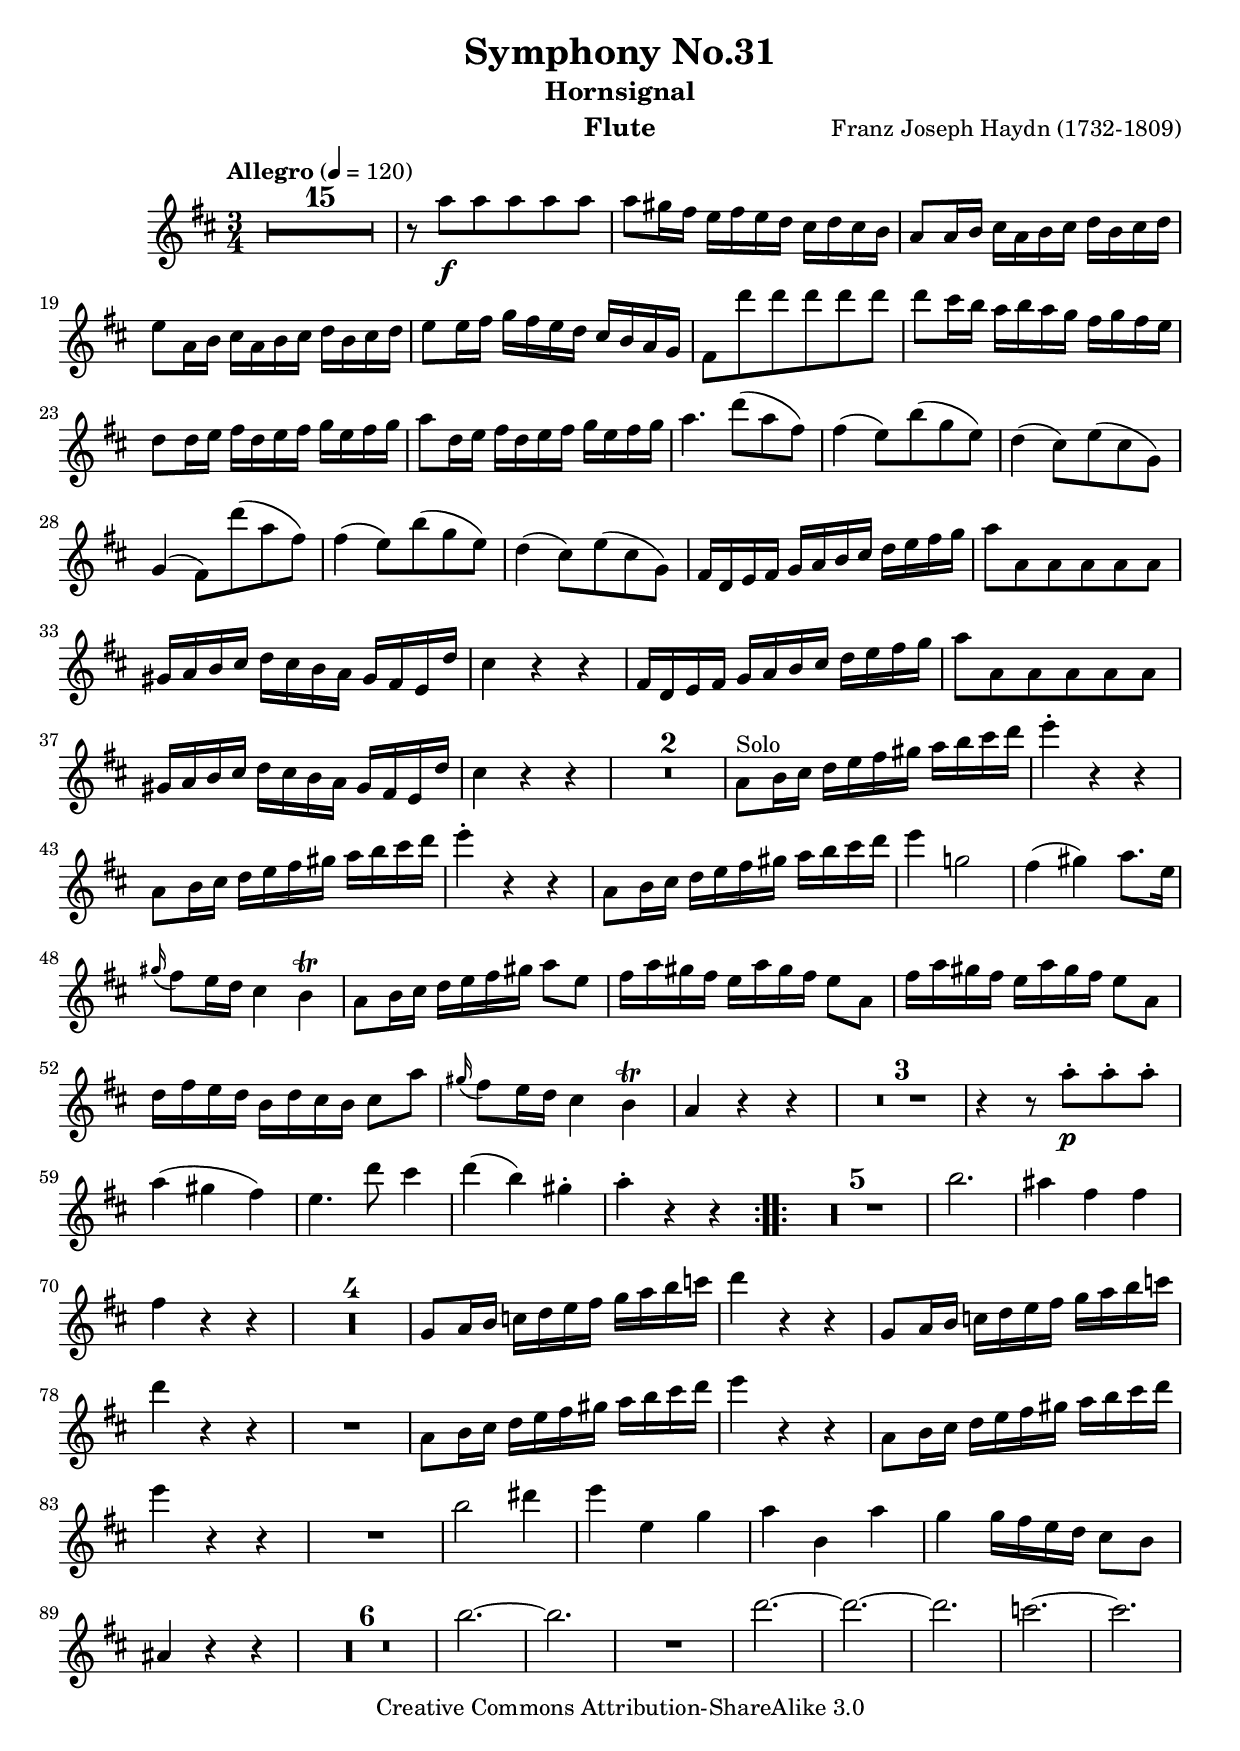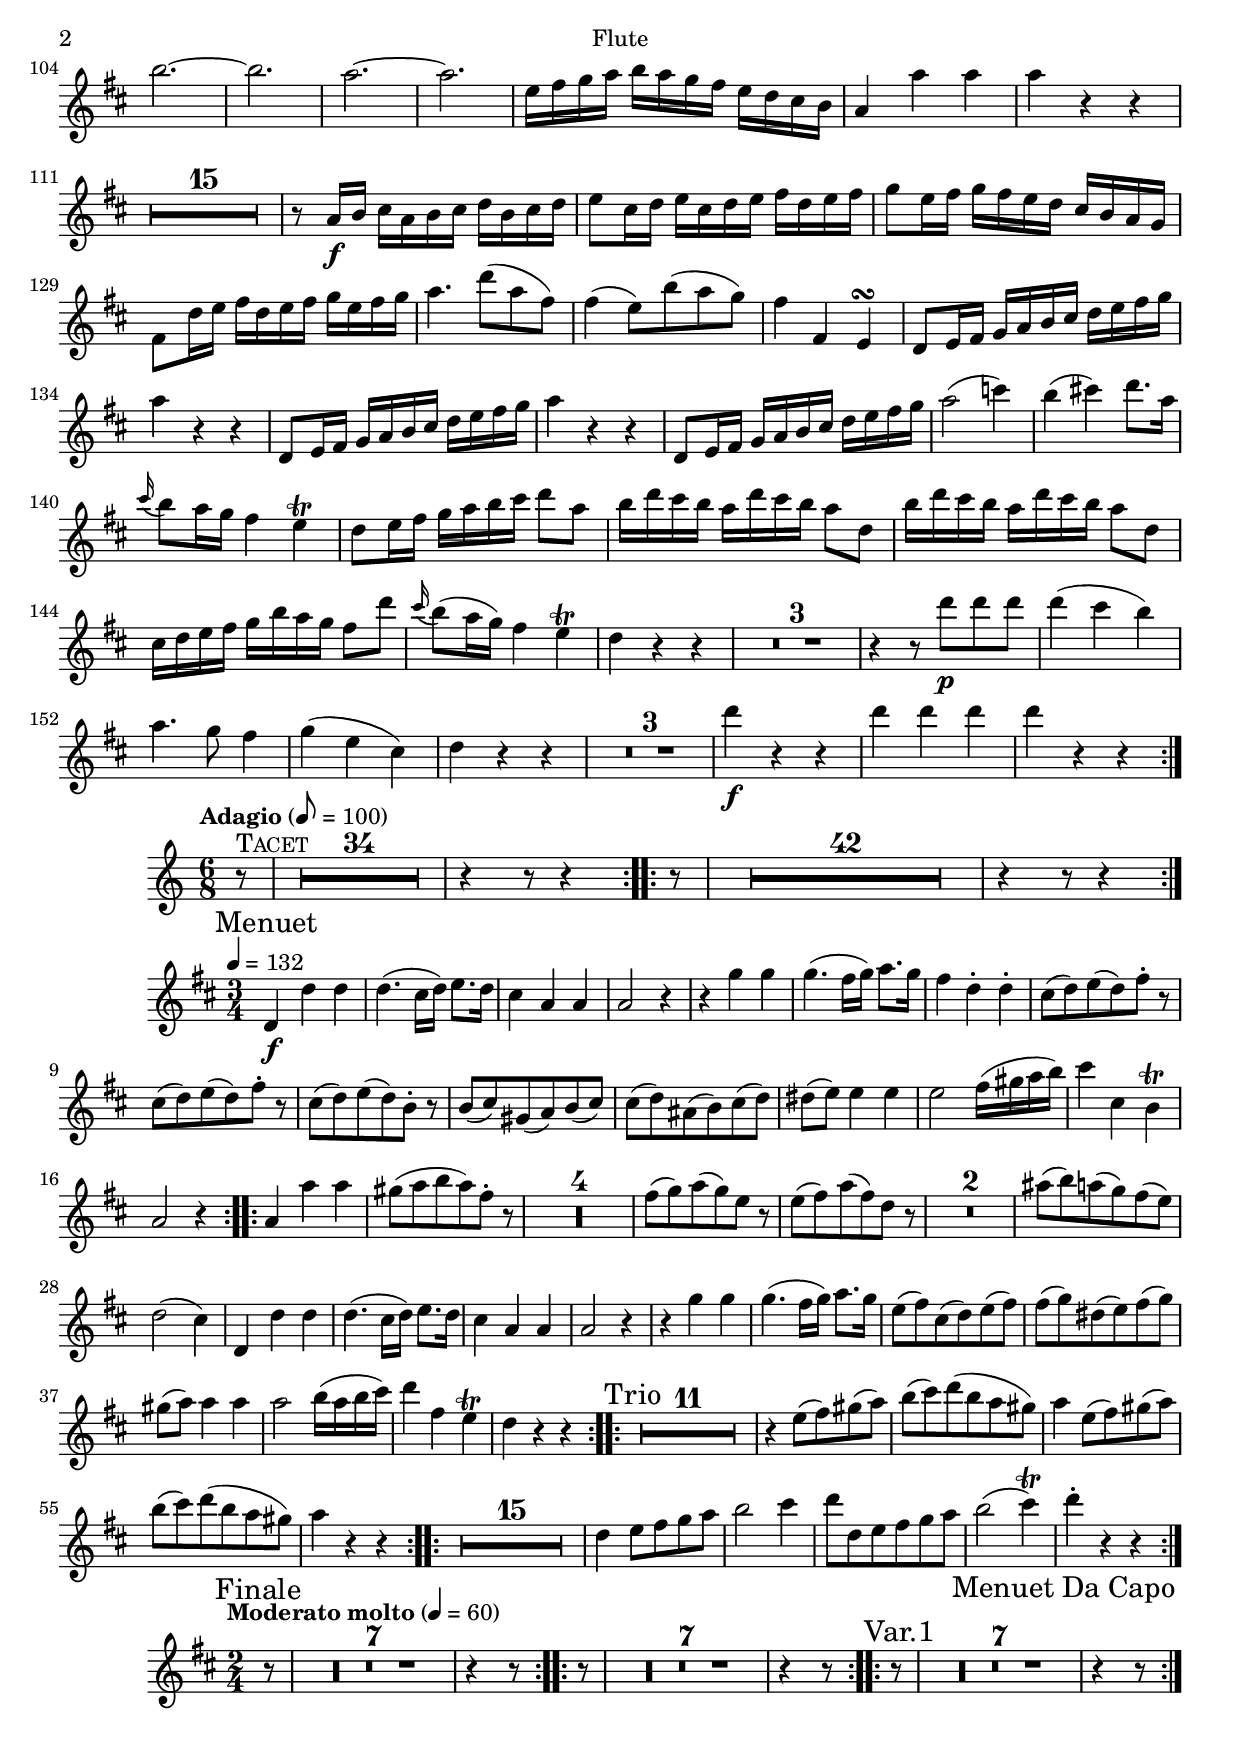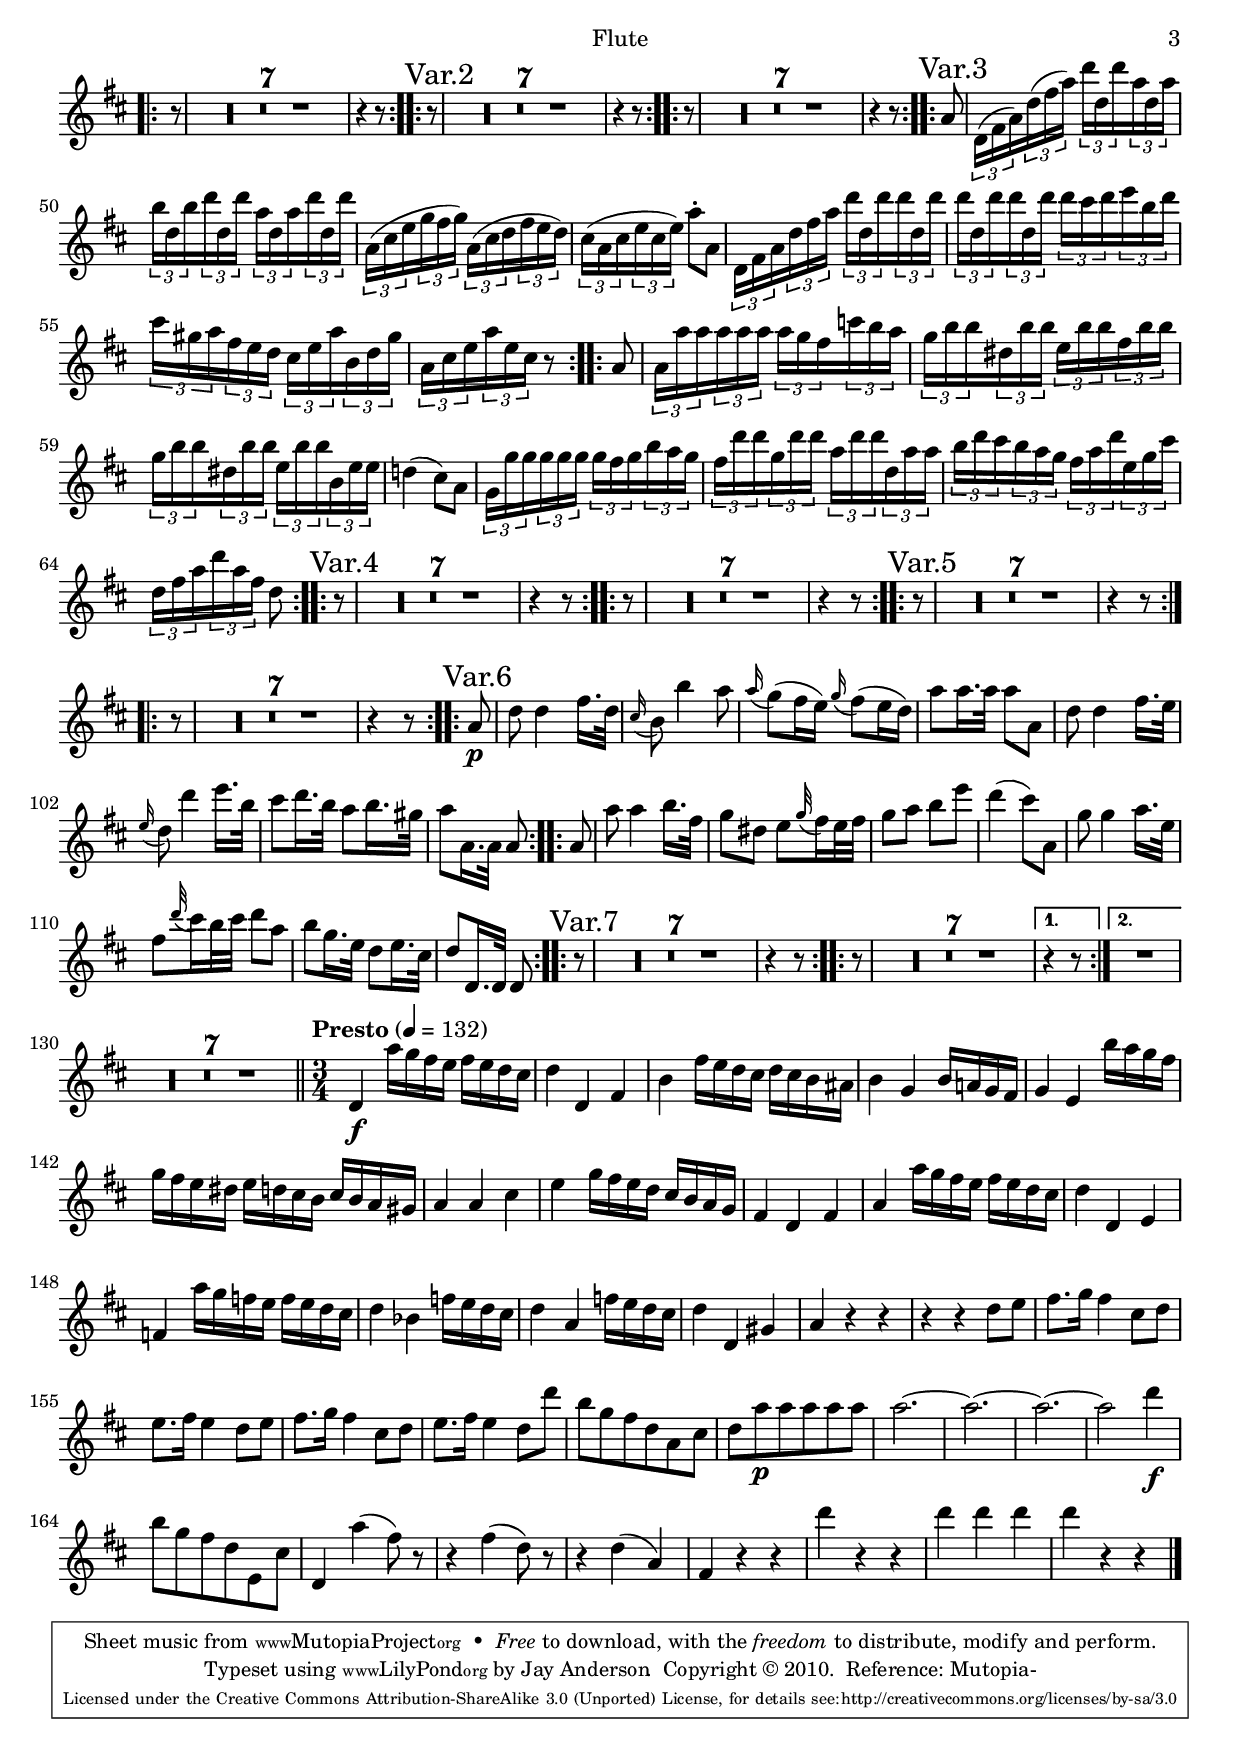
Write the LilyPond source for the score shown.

\version "2.13.16"

\include "defs.ily"
\version "2.13.16"

\include "defs.ily"

fluteMvtI = \relative c'''
{
  \key d \major
  \repeat volta 2
  {
    R2.*15 |
    r8 a\f a a a a |
    a gis16 fis e fis e d cis d cis b |
    a8 a16 b cis a b cis d b cis d |
    e8 a,16 b cis a b cis d b cis d |
    e8 e16 fis g fis e d cis b a g |
    fis8 d'' d d d d |
    d cis16 b a b a g fis g fis e |
    d8 d16 e fis d e fis g e fis g |
    a8 d,16 e fis d e fis g e fis g |
    a4. d8( a fis) |
    fis4( e8) b'( g e) |
    d4( cis8) e( cis g) |
    g4( fis8) d''( a fis) |
    fis4( e8) b'( g e) |
    d4( cis8) e( cis g) |
    fis16 d e fis g a b cis d e fis g |
    a8 a, a a a a |
    gis16 a b cis d cis b a gis fis e d' |
    cis4 r r |
    fis,16 d e fis g a b cis d e fis g |
    a8 a, a a a a |
    gis16 a b cis d cis b a gis fis e d' |
    cis4 r r |
    R2.*2 |
    s1*0^\solo
    \repeat unfold 3
    {
      a8 b16 cis d e fis gis a b cis d |
    }
    \alternative
    {
      {e4-. r r |}
      {e4-. r r |}
      {e4 g,2 |}
    }
    fis4( gis) a8. e16 |
    \appoggiatura gis16 fis8 e16 d cis4 b\trill |
    a8 b16 cis d e fis gis a8 e |
    \repeat unfold 2 {fis16 a gis fis e a gis fis e8 a, |}
    d16 fis e d b d cis b cis8 a' |
    \appoggiatura gis16 fis8 e16 d cis4 b\trill |
    a4 r r |
    R2.*3 |
    r4 r8 a'-.\p a-. a-. |
    a4( gis fis) |
    e4. d'8 cis4 |
    d( b) gis-. |
    a-. r r |
  }
  \repeat volta 2
  {
    R2.*5 |
    b2. |
    ais4 fis fis |
    fis r r |
    R2.*4 |
    \repeat unfold 2
    {
      g,8 a16 b c d e fis g a b c |
      d4 r r |
    }
    R2. |
    \repeat unfold 2
    {
      a,8 b16 cis d e fis gis a b cis d |
      e4 r r |
    }
    R2. |
    b2 dis4 |
    e e, g |
    a b, a' |
    g g16 fis e d cis8 b |
    ais4 r r |
    R2.*6 |
    b'2.~ |
    b |
    R2. |
    d2.~ |
    d~ |
    d |
    c~ |
    c |
    b~ |
    b |
    a~ |
    a |
    e16 fis g a b a g fis e d cis b |
    a4 a' a |
    a r r |
    R2.*15 |
    r8 a,16\f b cis a b cis d b cis d |
    e8 cis16 d e cis d e fis d e fis |
    g8 e16 fis g fis e d cis b a g |
    fis8 d'16 e fis d e fis g e fis g |
    a4. d8( a fis) |
    fis4( e8) b'( a g) |
    fis4 fis, e\turn | %Source has different turn glyph.
    \repeat unfold 2
    {
      d8 e16 fis g a b cis d e fis g |
      a4 r r |
    }
    d,,8 e16 fis g a b cis d e fis g |
    a2( c4) |
    b( cis) d8. a16 |
    \appoggiatura cis16 b8 a16 g fis4 e\trill |
    d8 e16 fis g a b cis d8 a |
    \repeat unfold 2 {b16 d cis b a d cis b a8 d, |}
    cis16 d e fis g b a g fis8 d' |
    \appoggiatura cis16 b8( a16 g) fis4 e\trill |
    d r r |
    R2.*3 |
    r4 r8 d'\p d d |
    d4( cis b) |
    a4. g8 fis4 |
    g4( e cis) |
    d r r |
    R2.*3 |
    d'4\f r r |
    d d d |
    d r r |
  }
}

fluteMvtII =
{
  s1*0^\tacet
  \repeat volta 2
  {
    r8 |
    R2.*34 |
    r4 r8 r4
  }
  \repeat volta 2
  {
    r8 | \noBreak
    R2.*42 |
    r4 r8 r4
  }
}

fluteMvtIII = \relative c'
{
  \key d \major
  \repeat volta 2
  {
    d4\f d' d |
    d4.( cis16 d) e8. d16 |
    cis4 a a |
    a2 r4 |
    r4 g' g |
    g4.( fis16 g) a8. g16 |
    fis4 d-. d-. |
    \repeat unfold 2 {cis8( d) e( d) fis-. r |}
    cis( d) e( d) b-. r |
    b( cis) gis( a) b( cis) |
    cis( d) ais( b) cis( d) |
    dis( e) e4 e |
    e2 fis16( gis a b) |
    cis4 cis, b\trill | %Should this have a trill?
    a2 r4 |
  }
  \repeat volta 2
  {
    a4 a' a |
    gis8( a b a) fis-. r |
    R2.*4 |
    fis8( g) a( g) e r |
    e( fis) a( fis) d r |
    R2.*2 |
    ais'8( b) a( g) fis( e) |
    d2( cis4) |
    d, d' d |
    d4.( cis16 d) e8. d16 |
    cis4 a a |
    a2 r4 |
    r g' g |
    g4.( fis16 g) a8. g16 |
    e8( fis) cis( d) e( fis) |
    fis( g) dis( e) fis( g) |
    gis( a) a4 a |
    a2 b16( a b cis) |
    d4 fis, e\trill | %Added trill again.
    d r r |
  }
  \repeat volta 2
  {
    R2.*11 |
    r4 e8( fis) gis( a) |
    b( cis) d( b a gis) |
    a4 e8( fis) gis( a) |
    b( cis) d( b a gis) |
    a4 r r |
  }
  \repeat volta 2
  {
    R2.*15 |
    d,4 e8 fis g a |
    b2 cis4 |
    d8 d, e fis g a |
    b2( cis4)\trill |
    d-. r r |
  }
}

fluteMvtIV = \relative c''
{
  \key d \major
  %Intro, Var.1-2
  \repeat unfold 3
  {
    \repeat volta 2
    {
      r8 |
      R2*7 |
      r4 r8
    }
    \repeat volta 2
    {
      r8 |
      R2*7 |
      r4 r8
    }
  }
  %Var.3
  \repeat volta 2
  {
    a8 |
    \times 2/3 {d,16( fis a)} \times 2/3 {d( fis a)} \times 2/3 {d d, d'} \times 2/3 {a d, a'} |
    \times 2/3 {b d, b'} \times 2/3 {d d, d'} \times 2/3 {a d, a'} \times 2/3 {d d, d'} |
    \times 2/3 {a,( cis e} \times 2/3 {g fis g)} \times 2/3 {a,( cis d} \times 2/3 {fis e d)} |
    \times 2/3 {cis( a cis} \times 2/3 {e cis e)} a8-. a, |
    \times 2/3 {d,16 fis a} \times 2/3 {d fis a} \repeat unfold 2 {\times 2/3 {d d, d'}} |
    \repeat unfold 2 {\times 2/3 {d d, d'}} \times 2/3 {d cis d} \times 2/3 {e b d} |
    \times 2/3 {cis gis a} \times 2/3 {fis e d} \times 2/3 {cis e a} \times 2/3 {b, d gis} |
    \times 2/3 {a, cis e} \times 2/3 {a e cis} r8
  }
  \repeat volta 2
  {
    a8 |
    \times 2/3 {a16 a' a} \times 2/3 {a a a} \times 2/3 {a g fis} \times 2/3 {c' b a} |
    \times 2/3 {g b b} \times 2/3 {dis, b' b} \times 2/3 {e, b' b} \times 2/3 {fis b b} |
    \times 2/3 {g b b} \times 2/3 {dis, b' b} \times 2/3 {e, b' b} \times 2/3 {b, e e} |
    d4( cis8) a |
    \times 2/3 {g16 g' g} \times 2/3 {g g g} \times 2/3 {g fis g} \times 2/3 {b a g} |
    \times 2/3 {fis d' d} \times 2/3 {g, d' d} \times 2/3 {a d d} \times 2/3 {d, a' a} |
    \times 2/3 {b d cis} \times 2/3 {b a g} \times 2/3 {fis a d} \times 2/3 {e, g cis} |
    \times 2/3 {d, fis a} \times 2/3 {d a fis} d8
  }
  %Var.4-5
  \repeat unfold 2
  {
    \repeat volta 2
    {
      r8 |
      R2*7 |
      r4 r8
    }
    \repeat volta 2
    {
      r8 |
      R2*7 |
      r4 r8
    }
  }
  %Var.6
  \repeat volta 2
  {
    a8\p |
    d d4 fis16. d32 |
    \appoggiatura cis16 b8 b'4 a8 |
    \appoggiatura a16 g8( fis16 e) \appoggiatura g16 fis8( e16 d) |
    a'8 a16. a32 a8 a, |
    d d4 fis16. e32 |
    \appoggiatura e16 d8 d'4 e16. b32 |
    cis8 d16. b32 a8 b16. gis32 |
    a8 a,16. a32 a8
  }
  \repeat volta 2
  {
    a8 |
    a' a4 b16. fis32 |
    g8 dis e \appoggiatura g32 fis16 e32 fis |
    g8 a b e |
    d4( cis8) a, |
    g' g4 a16. e32 |
    fis8 \appoggiatura d'32 cis16 b32 cis d8 a |
    b g16. e32 d8 e16. cis32 |
    d8 d,16. d32 d8
  }
  %Var.7
  \repeat volta 2
  {
    r8 |
    R2*7 |
    r4 r8
  }
  \repeat volta 2
  {
    r8 |
    R2*7 |
  }
  \alternative
  {
    {r4 r8}
    {R2 |}
  }
  R2*7 |

  %Presto
  %3/4
  d4\f a''16 g fis e fis e d cis |
  d4 d, fis |
  b fis'16 e d cis d cis b ais |
  b4 g b16 a g fis |
  g4 e b''16 a g fis |
  g fis e dis e d cis b cis b a gis |
  a4 a cis |
  e g16 fis e d cis b a g |
  fis4 d fis |
  a a'16 g fis e fis e d cis |
  d4 d, e |
  f a'16 g f e f e d cis |
  d4 bes f'16 e d cis |
  d4 a f'16 e d cis |
  d4 d, gis |
  a4 r r |
  r r d8 e |
  fis8. g16 fis4 cis8 d |
  e8. fis16 e4 d8 e |
  fis8. g16 fis4 cis8 d |
  e8. fis16 e4 d8 d' |
  b g fis d a cis |
  d8 a'\p a a a a |
  a2.~ |
  a~ |
  a~ |
  a2 d4\f |
  b8 g fis d e, cis' |
  d,4 a''( fis8) r |
  r4 fis( d8) r |
  r4 d( a) |
  fis r r |
  d'' r r |
  d d d |
  d r r |
}

instrument = "Flute"
\include "header.ily"

\score { \new Staff { << \fluteMvtI \outlineMvtI >> } }
\score { \new Staff { << \fluteMvtII \outlineMvtII >> } }
\score { \new Staff { << \fluteMvtIII \outlineMvtIII >> } }
\score { \new Staff { << \fluteMvtIV \outlineMvtIV >> } }
